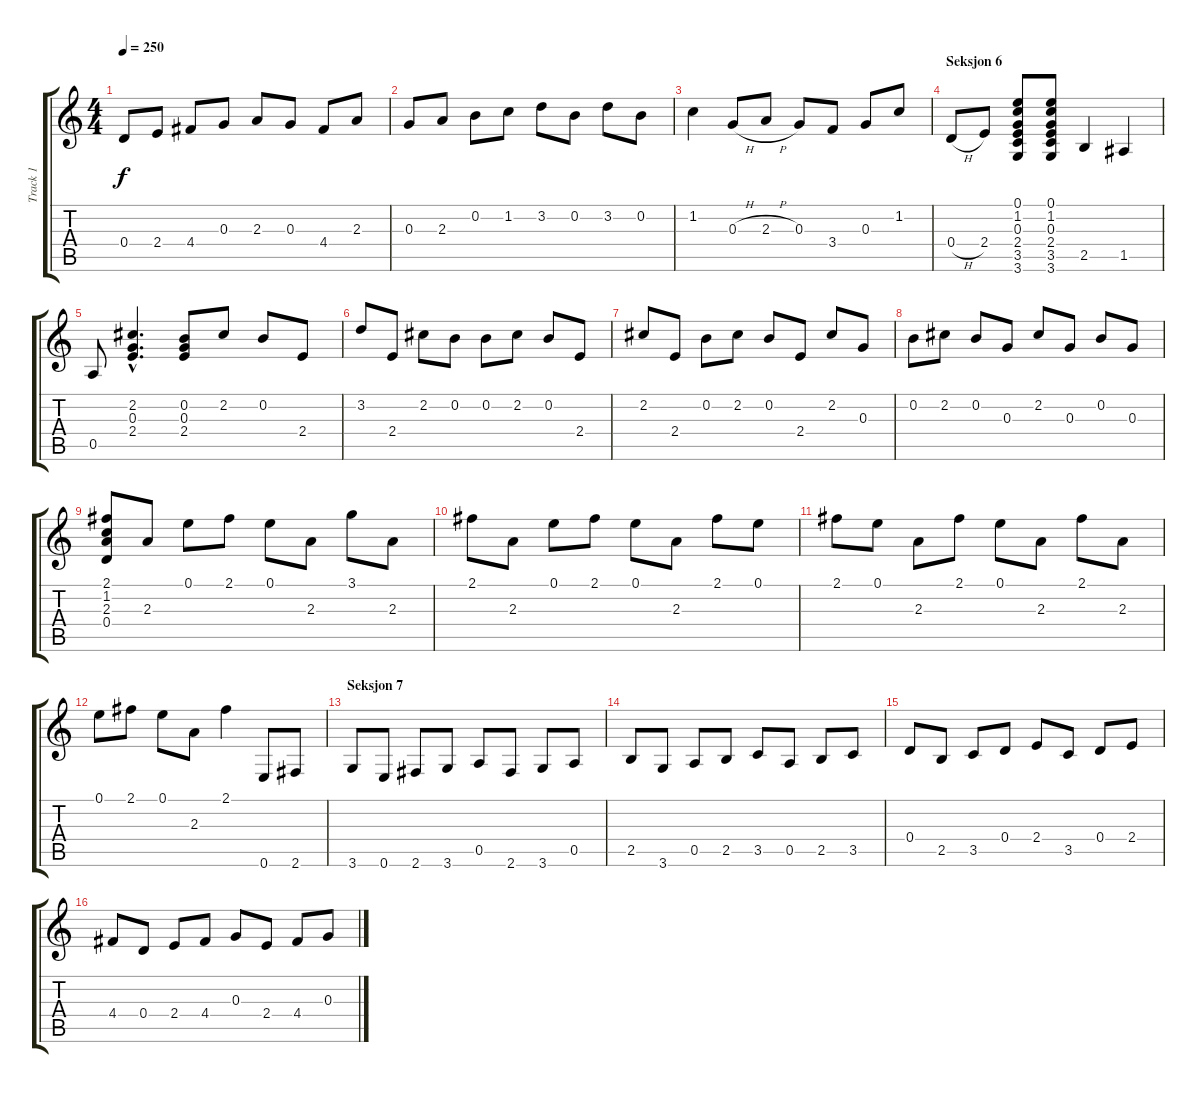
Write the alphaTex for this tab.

\track ("Track 1" "Track 1") {instrument acousticguitarsteel}
\staff {score tabs}
\tuning (E4 B3 G3 D3 A2 E2) {hide}
\ts (4 4)
\tempo 250
\clef g2
\ks c
0.4.8{dy f} 2.4.8 4.4.8 0.3.8 2.3.8 0.3.8 4.4.8 2.3.8 |
0.3.8 2.3.8 0.2.8 1.2.8 3.2.8 0.2.8 3.2.8 0.2.8 |
1.2.4 0.3{h}.8 2.3{h}.8 0.3.8 3.4.8 0.3.8 1.2.8 |
\section ("" "Seksjon 6")
0.4{h}.8 2.4.8 (0.1 1.2 0.3 2.4 3.5 3.6).8 (0.1 1.2 0.3 2.4 3.5 3.6).8 2.5.4 1.5.4 |
0.5.8 (2.2{hac} 0.3{hac} 2.4{hac}).4{d} (0.2 0.3 2.4).8 2.2.8 0.2.8 2.4.8 |
3.2.8 2.4.8 2.2.8 0.2.8 0.2.8 2.2.8 0.2.8 2.4.8 |
2.2.8 2.4.8 0.2.8 2.2.8 0.2.8 2.4.8 2.2.8 0.3.8 |
0.2.8 2.2.8 0.2.8 0.3.8 2.2.8 0.3.8 0.2.8 0.3.8 |
(2.1 1.2 2.3 0.4).8 2.3.8 0.1.8 2.1.8 0.1.8 2.3.8 3.1.8 2.3.8 |
2.1.8 2.3.8 0.1.8 2.1.8 0.1.8 2.3.8 2.1.8 0.1.8 |
2.1.8 0.1.8 2.3.8 2.1.8 0.1.8 2.3.8 2.1.8 2.3.8 |
0.1.8 2.1.8 0.1.8 2.3.8 2.1.4 0.6.8 2.6.8 |
\section ("" "Seksjon 7")
3.6.8 0.6.8 2.6.8 3.6.8 0.5.8 2.6.8 3.6.8 0.5.8 |
2.5.8 3.6.8 0.5.8 2.5.8 3.5.8 0.5.8 2.5.8 3.5.8 |
0.4.8 2.5.8 3.5.8 0.4.8 2.4.8 3.5.8 0.4.8 2.4.8 |
4.4.8 0.4.8 2.4.8 4.4.8 0.3.8 2.4.8 4.4.8 0.3.8
